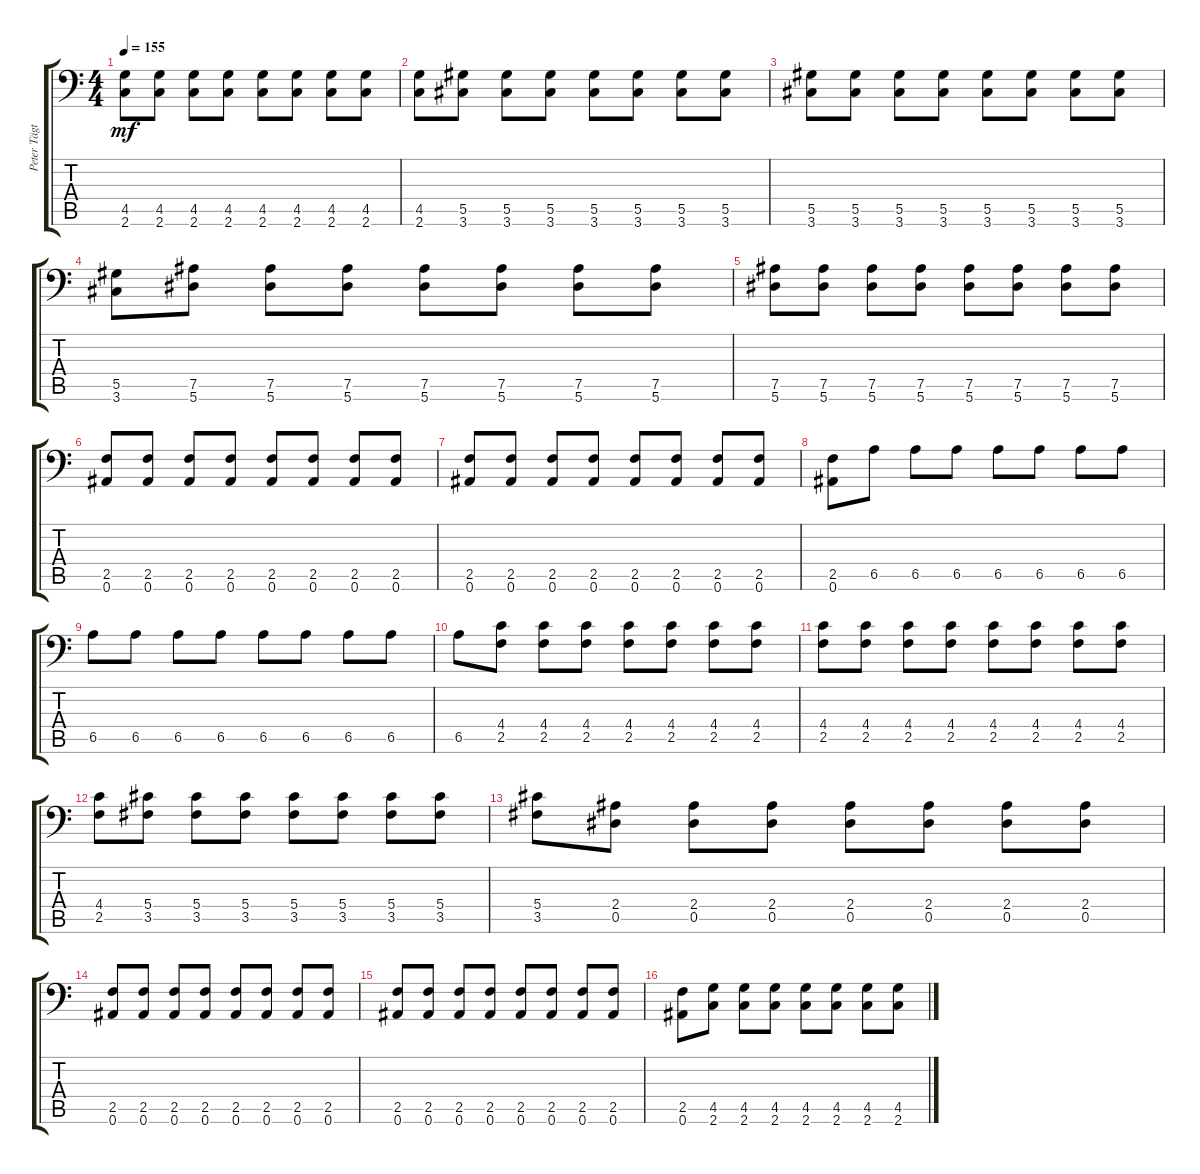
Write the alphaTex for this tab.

\track ("Peter Tägtgren (Rythm 2)" "Peter Tägt") {instrument overdrivenguitar}
\staff {score tabs}
\tuning (Bb3 F3 Db3 Ab2 Eb2 Bb1) {hide}
\ts (4 4)
\tempo 155
\clef f4
\ks c
(4.5 2.6).8{dy mf} (4.5 2.6).8 (4.5 2.6).8 (4.5 2.6).8 (4.5 2.6).8 (4.5 2.6).8 (4.5 2.6).8 (4.5 2.6).8 |
(4.5 2.6).8 (5.5 3.6).8 (5.5 3.6).8 (5.5 3.6).8 (5.5 3.6).8 (5.5 3.6).8 (5.5 3.6).8 (5.5 3.6).8 |
(5.5 3.6).8 (5.5 3.6).8 (5.5 3.6).8 (5.5 3.6).8 (5.5 3.6).8 (5.5 3.6).8 (5.5 3.6).8 (5.5 3.6).8 |
(5.5 3.6).8 (7.5 5.6).8 (7.5 5.6).8 (7.5 5.6).8 (7.5 5.6).8 (7.5 5.6).8 (7.5 5.6).8 (7.5 5.6).8 |
(7.5 5.6).8 (7.5 5.6).8 (7.5 5.6).8 (7.5 5.6).8 (7.5 5.6).8 (7.5 5.6).8 (7.5 5.6).8 (7.5 5.6).8 |
(2.5 0.6).8 (2.5 0.6).8 (2.5 0.6).8 (2.5 0.6).8 (2.5 0.6).8 (2.5 0.6).8 (2.5 0.6).8 (2.5 0.6).8 |
(2.5 0.6).8 (2.5 0.6).8 (2.5 0.6).8 (2.5 0.6).8 (2.5 0.6).8 (2.5 0.6).8 (2.5 0.6).8 (2.5 0.6).8 |
(2.5 0.6).8 6.5.8 6.5.8 6.5.8 6.5.8 6.5.8 6.5.8 6.5.8 |
6.5.8 6.5.8 6.5.8 6.5.8 6.5.8 6.5.8 6.5.8 6.5.8 |
6.5.8 (4.4 2.5).8 (4.4 2.5).8 (4.4 2.5).8 (4.4 2.5).8 (4.4 2.5).8 (4.4 2.5).8 (4.4 2.5).8 |
(4.4 2.5).8 (4.4 2.5).8 (4.4 2.5).8 (4.4 2.5).8 (4.4 2.5).8 (4.4 2.5).8 (4.4 2.5).8 (4.4 2.5).8 |
(4.4 2.5).8 (5.4 3.5).8 (5.4 3.5).8 (5.4 3.5).8 (5.4 3.5).8 (5.4 3.5).8 (5.4 3.5).8 (5.4 3.5).8 |
(5.4 3.5).8 (2.4 0.5).8 (2.4 0.5).8 (2.4 0.5).8 (2.4 0.5).8 (2.4 0.5).8 (2.4 0.5).8 (2.4 0.5).8 |
(2.5 0.6).8 (2.5 0.6).8 (2.5 0.6).8 (2.5 0.6).8 (2.5 0.6).8 (2.5 0.6).8 (2.5 0.6).8 (2.5 0.6).8 |
(2.5 0.6).8 (2.5 0.6).8 (2.5 0.6).8 (2.5 0.6).8 (2.5 0.6).8 (2.5 0.6).8 (2.5 0.6).8 (2.5 0.6).8 |
(2.5 0.6).8 (4.5 2.6).8 (4.5 2.6).8 (4.5 2.6).8 (4.5 2.6).8 (4.5 2.6).8 (4.5 2.6).8 (4.5 2.6).8
